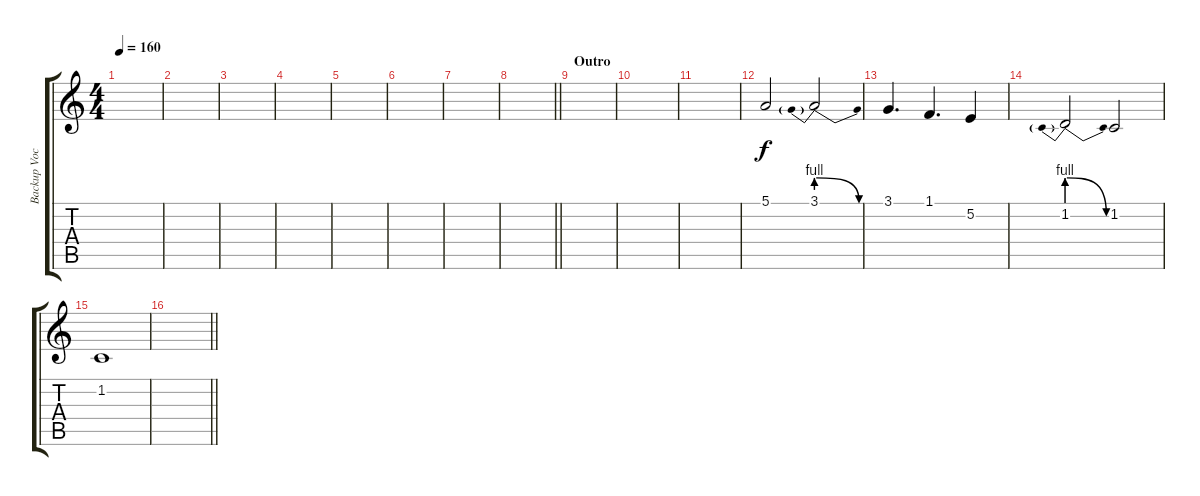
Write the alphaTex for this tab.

\track ("Backup Vocals" "Backup Voc") {instrument altosax}
\staff {score tabs}
\tuning (E4 B3 G3 D3 A2 E2) {hide}
\ts (4 4)
\tempo 160
\clef g2
\ks c
|
|
|
|
|
|
|
\barLineRight lightlight
|
\section ("" "Outro")
|
|
|
5.1.2{volume 12} 3.1{be (prebendrelease 0 4 60 0)}.2 |
3.1.4{d} 1.1.4{d} 5.2.4 |
1.2{be (prebendrelease 0 4 60 0)}.2 1.2.2 |
1.2.1 |
\barLineRight lightlight
